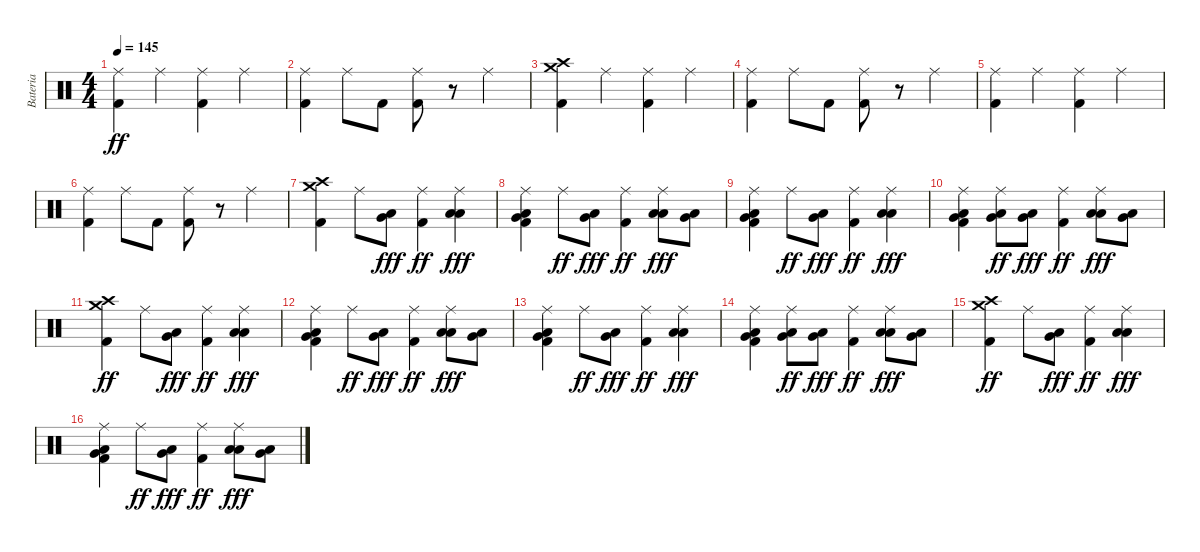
\track ("Bateria" "Bateria") {instrument percussion}
\staff {score}
\articulation defaults
\ts (4 4)
\tempo 145
\clef neutral
\ks c
("Ride (middle)" "Kick (hit) 2").4{dy ff} "Ride (middle)".4 ("Ride (middle)" "Kick (hit) 2").4 "Ride (middle)".4 |
("Ride (middle)" "Kick (hit) 2").4 "Ride (middle)".8 "Kick (hit) 2".8 ("Ride (middle)" "Kick (hit) 2").8 r.8 "Ride (middle)".4 |
("Crash high (hit)" "Crash medium (hit)" "Kick (hit) 2").4 "Ride (middle)".4 ("Ride (middle)" "Kick (hit) 2").4 "Ride (middle)".4 |
("Ride (middle)" "Kick (hit) 2").4 "Ride (middle)".8 "Kick (hit) 2".8 ("Ride (middle)" "Kick (hit) 2").8 r.8 "Ride (middle)".4 |
("Ride (middle)" "Kick (hit) 2").4 "Ride (middle)".4 ("Ride (middle)" "Kick (hit) 2").4 "Ride (middle)".4 |
("Ride (middle)" "Kick (hit) 2").4 "Ride (middle)".8 "Kick (hit) 2".8 ("Ride (middle)" "Kick (hit) 2").8 r.8 "Ride (middle)".4 |
("Crash high (hit)" "Crash medium (hit)" "Kick (hit) 2").4 "Ride (middle)".8 ("Low Floor Tom (hit)" "Very Low Tom (hit)").8{dy fff} ("Ride (middle)" "Kick (hit) 2").4{dy ff} ("Ride (middle)" "Low Tom (hit)" "Low Floor Tom (hit)").4{dy fff} |
("Ride (middle)" "Low Tom (hit)" "Very Low Tom (hit)" "Kick (hit) 2").4 "Ride (middle)".8{dy ff} ("Low Floor Tom (hit)" "Very Low Tom (hit)").8{dy fff} ("Ride (middle)" "Kick (hit) 2").4{dy ff} ("Ride (middle)" "Low Tom (hit)" "Low Floor Tom (hit)").8{dy fff} ("Very Low Tom (hit)" "Low Tom (hit)").8 |
("Ride (middle)" "Low Tom (hit)" "Very Low Tom (hit)" "Kick (hit) 2").4 "Ride (middle)".8{dy ff} ("Low Floor Tom (hit)" "Very Low Tom (hit)").8{dy fff} ("Ride (middle)" "Kick (hit) 2").4{dy ff} ("Ride (middle)" "Low Tom (hit)" "Low Floor Tom (hit)").4{dy fff} |
("Ride (middle)" "Low Tom (hit)" "Very Low Tom (hit)" "Kick (hit) 2").4 ("Ride (middle)" "Low Tom (hit)" "Very Low Tom (hit)").8{dy ff} ("Low Floor Tom (hit)" "Very Low Tom (hit)").8{dy fff} ("Ride (middle)" "Kick (hit) 2").4{dy ff} ("Ride (middle)" "Low Tom (hit)" "Low Floor Tom (hit)").8{dy fff} ("Very Low Tom (hit)" "Low Tom (hit)").8 |
("Crash high (hit)" "Crash medium (hit)" "Kick (hit) 2").4{dy ff} "Ride (middle)".8 ("Low Floor Tom (hit)" "Very Low Tom (hit)").8{dy fff} ("Ride (middle)" "Kick (hit) 2").4{dy ff} ("Ride (middle)" "Low Tom (hit)" "Low Floor Tom (hit)").4{dy fff} |
("Ride (middle)" "Low Tom (hit)" "Very Low Tom (hit)" "Kick (hit) 2").4 "Ride (middle)".8{dy ff} ("Low Floor Tom (hit)" "Very Low Tom (hit)").8{dy fff} ("Ride (middle)" "Kick (hit) 2").4{dy ff} ("Ride (middle)" "Low Tom (hit)" "Low Floor Tom (hit)").8{dy fff} ("Very Low Tom (hit)" "Low Tom (hit)").8 |
("Ride (middle)" "Low Tom (hit)" "Very Low Tom (hit)" "Kick (hit) 2").4 "Ride (middle)".8{dy ff} ("Low Floor Tom (hit)" "Very Low Tom (hit)").8{dy fff} ("Ride (middle)" "Kick (hit) 2").4{dy ff} ("Ride (middle)" "Low Tom (hit)" "Low Floor Tom (hit)").4{dy fff} |
("Ride (middle)" "Low Tom (hit)" "Very Low Tom (hit)" "Kick (hit) 2").4 ("Ride (middle)" "Low Tom (hit)" "Very Low Tom (hit)").8{dy ff} ("Low Floor Tom (hit)" "Very Low Tom (hit)").8{dy fff} ("Ride (middle)" "Kick (hit) 2").4{dy ff} ("Ride (middle)" "Low Tom (hit)" "Low Floor Tom (hit)").8{dy fff} ("Very Low Tom (hit)" "Low Tom (hit)").8 |
("Crash high (hit)" "Crash medium (hit)" "Kick (hit) 2").4{dy ff} "Ride (middle)".8 ("Low Floor Tom (hit)" "Very Low Tom (hit)").8{dy fff} ("Ride (middle)" "Kick (hit) 2").4{dy ff} ("Ride (middle)" "Low Tom (hit)" "Low Floor Tom (hit)").4{dy fff} |
("Ride (middle)" "Low Tom (hit)" "Very Low Tom (hit)" "Kick (hit) 2").4 "Ride (middle)".8{dy ff} ("Low Floor Tom (hit)" "Very Low Tom (hit)").8{dy fff} ("Ride (middle)" "Kick (hit) 2").4{dy ff} ("Ride (middle)" "Low Tom (hit)" "Low Floor Tom (hit)").8{dy fff} ("Very Low Tom (hit)" "Low Tom (hit)").8
